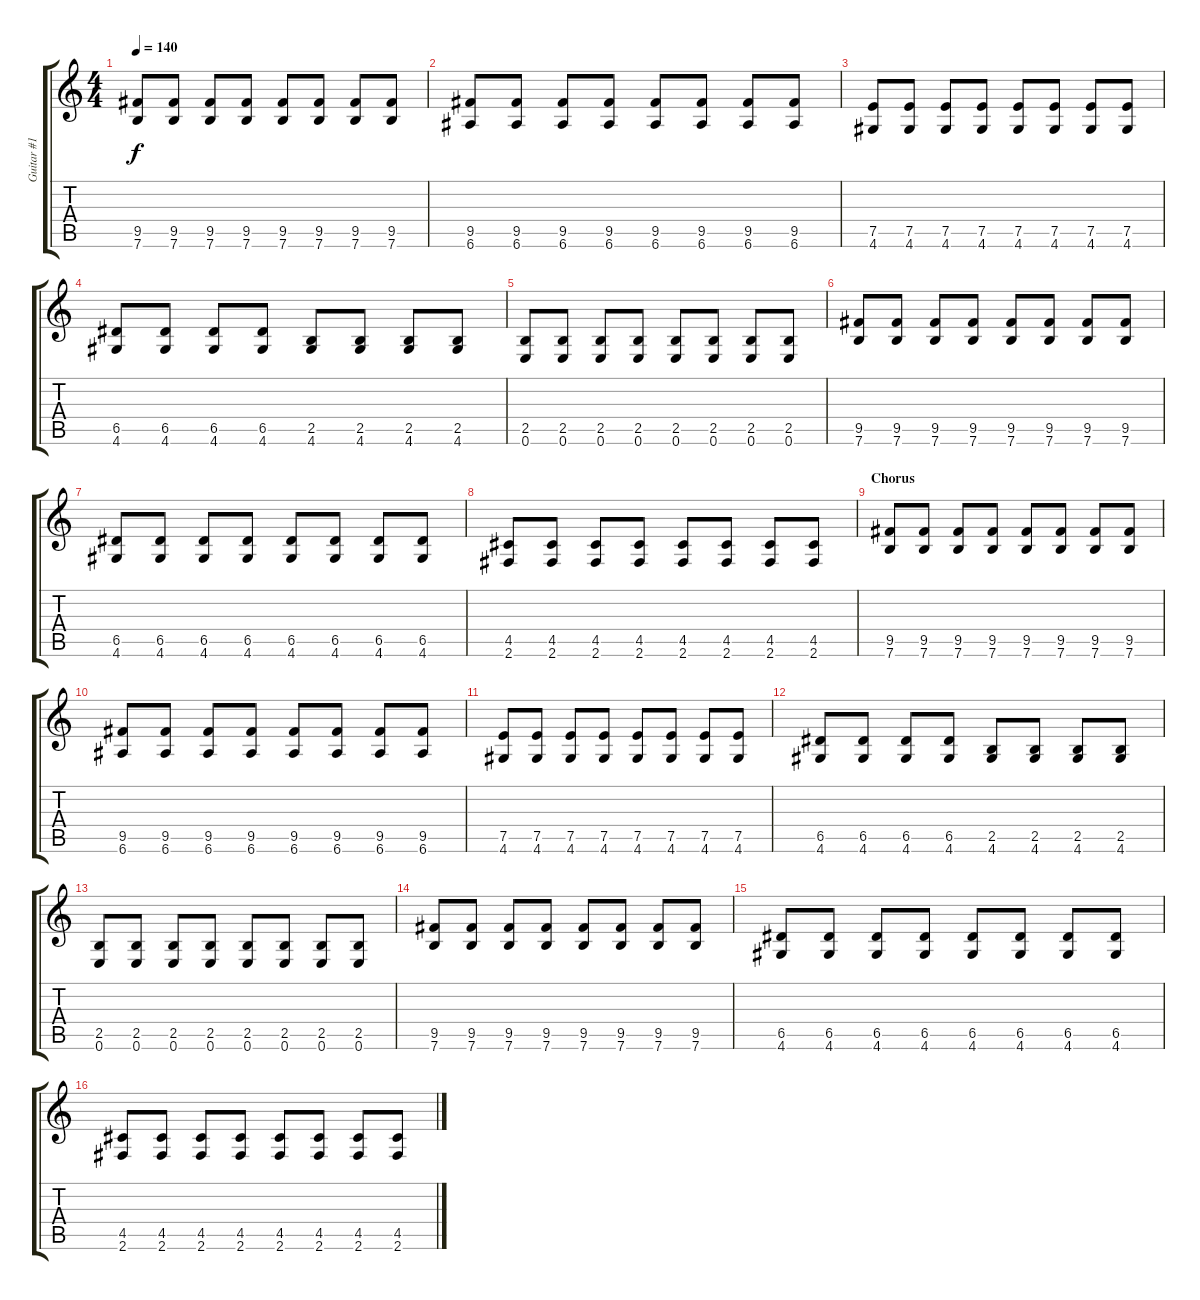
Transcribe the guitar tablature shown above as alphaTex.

\track ("Guitar #1" "Guitar #1") {instrument distortionguitar}
\staff {score tabs}
\tuning (E4 B3 G3 D3 A2 E2) {hide}
\ts (4 4)
\tempo 140
\clef g2
\ks c
(9.5 7.6).8{dy f} (9.5 7.6).8 (9.5 7.6).8 (9.5 7.6).8 (9.5 7.6).8 (9.5 7.6).8 (9.5 7.6).8 (9.5 7.6).8 |
(9.5 6.6).8 (9.5 6.6).8 (9.5 6.6).8 (9.5 6.6).8 (9.5 6.6).8 (9.5 6.6).8 (9.5 6.6).8 (9.5 6.6).8 |
(7.5 4.6).8 (7.5 4.6).8 (7.5 4.6).8 (7.5 4.6).8 (7.5 4.6).8 (7.5 4.6).8 (7.5 4.6).8 (7.5 4.6).8 |
(6.5 4.6).8 (6.5 4.6).8 (6.5 4.6).8 (6.5 4.6).8 (2.5 4.6).8 (2.5 4.6).8 (2.5 4.6).8 (2.5 4.6).8 |
(2.5 0.6).8 (2.5 0.6).8 (2.5 0.6).8 (2.5 0.6).8 (2.5 0.6).8 (2.5 0.6).8 (2.5 0.6).8 (2.5 0.6).8 |
(9.5 7.6).8 (9.5 7.6).8 (9.5 7.6).8 (9.5 7.6).8 (9.5 7.6).8 (9.5 7.6).8 (9.5 7.6).8 (9.5 7.6).8 |
(6.5 4.6).8 (6.5 4.6).8 (6.5 4.6).8 (6.5 4.6).8 (6.5 4.6).8 (6.5 4.6).8 (6.5 4.6).8 (6.5 4.6).8 |
(4.5 2.6).8 (4.5 2.6).8 (4.5 2.6).8 (4.5 2.6).8 (4.5 2.6).8 (4.5 2.6).8 (4.5 2.6).8 (4.5 2.6).8 |
\section ("" "Chorus")
(9.5 7.6).8{instrument distortionguitar} (9.5 7.6).8 (9.5 7.6).8 (9.5 7.6).8 (9.5 7.6).8 (9.5 7.6).8 (9.5 7.6).8 (9.5 7.6).8 |
(9.5 6.6).8 (9.5 6.6).8 (9.5 6.6).8 (9.5 6.6).8 (9.5 6.6).8 (9.5 6.6).8 (9.5 6.6).8 (9.5 6.6).8 |
(7.5 4.6).8 (7.5 4.6).8 (7.5 4.6).8 (7.5 4.6).8 (7.5 4.6).8 (7.5 4.6).8 (7.5 4.6).8 (7.5 4.6).8 |
(6.5 4.6).8 (6.5 4.6).8 (6.5 4.6).8 (6.5 4.6).8 (2.5 4.6).8 (2.5 4.6).8 (2.5 4.6).8 (2.5 4.6).8 |
(2.5 0.6).8 (2.5 0.6).8 (2.5 0.6).8 (2.5 0.6).8 (2.5 0.6).8 (2.5 0.6).8 (2.5 0.6).8 (2.5 0.6).8 |
(9.5 7.6).8 (9.5 7.6).8 (9.5 7.6).8 (9.5 7.6).8 (9.5 7.6).8 (9.5 7.6).8 (9.5 7.6).8 (9.5 7.6).8 |
(6.5 4.6).8 (6.5 4.6).8 (6.5 4.6).8 (6.5 4.6).8 (6.5 4.6).8 (6.5 4.6).8 (6.5 4.6).8 (6.5 4.6).8 |
(4.5 2.6).8 (4.5 2.6).8 (4.5 2.6).8 (4.5 2.6).8 (4.5 2.6).8 (4.5 2.6).8 (4.5 2.6).8 (4.5 2.6).8
